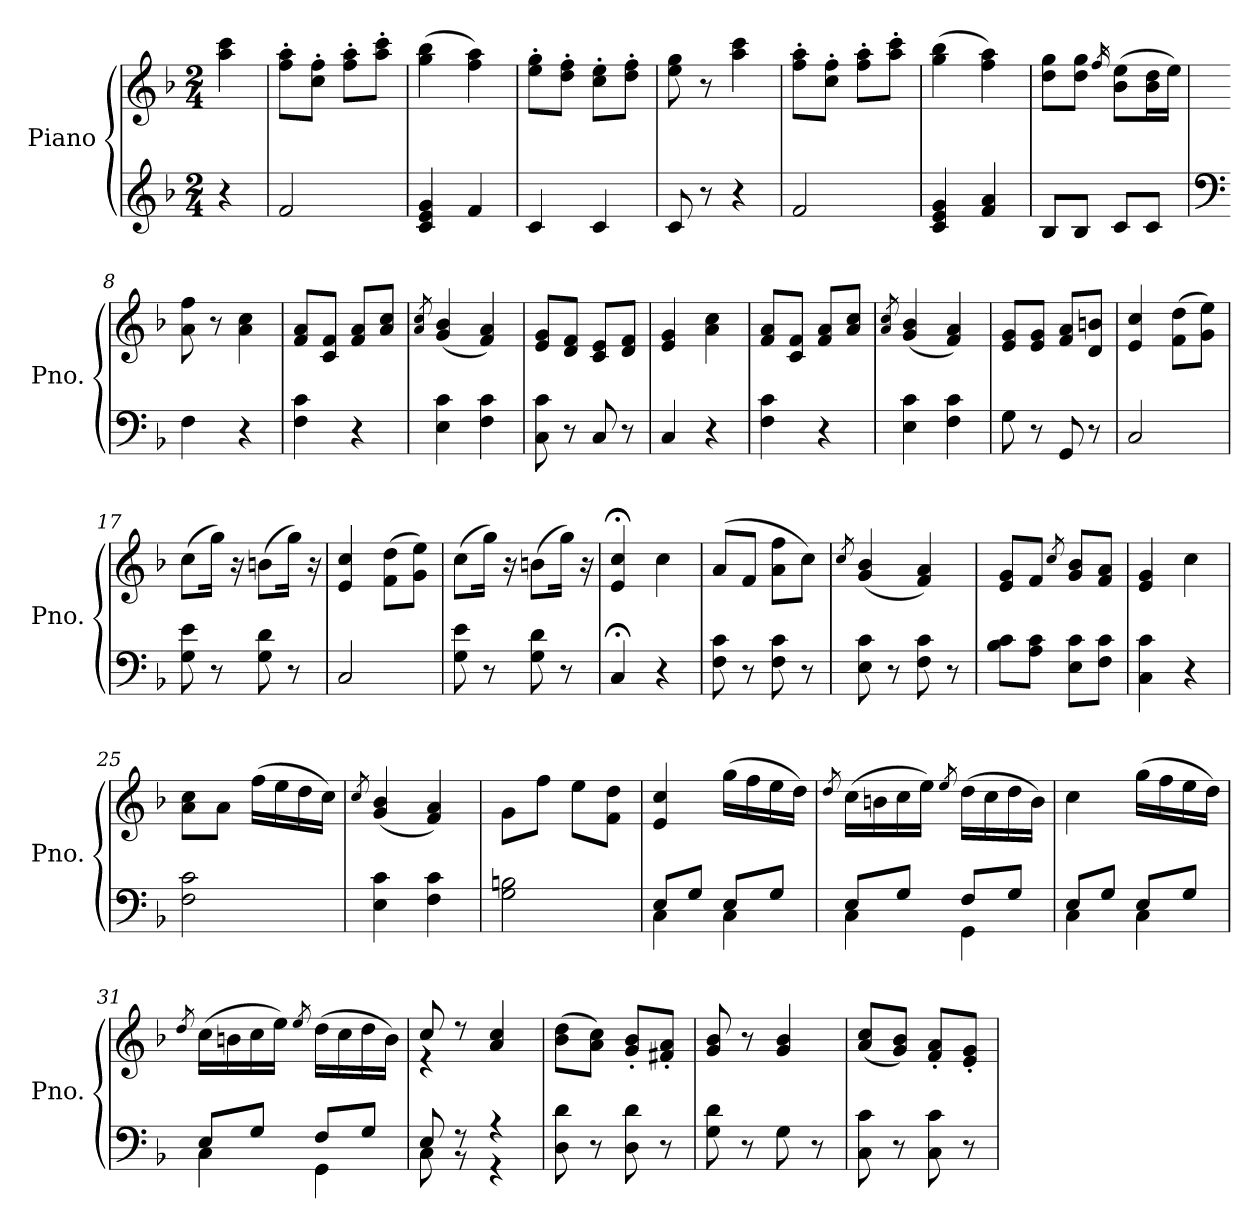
**kern	**kern
*part1	*part1
*staff2	*staff1
*I"Piano	*
*I'Pno.	*
*clefG2	*clefG2
*k[b-]	*k[b-]
*F:	*F:
*M2/4	*M2/4
=	=
4r	4aa\ 4ccc\
=1	=1
2f/	8ff\' 8aa\'L
.	8cc\' 8ff\'J
.	8ff\' 8aa\'L
.	8aa\' 8ccc\'J
=2	=2
4c/ 4e/ 4g/	(>4gg\ 4bb-\
4f/	4ff\ 4aa\)
=3	=3
4c/	8ee\' 8gg\'L
.	8dd\' 8ff\'J
4c/	8cc\' 8ee\'L
.	8dd\' 8ff\'J
=4	=4
8c/	8ee\ 8gg\
8r	8r
4r	4aa\ 4ccc\
=5	=5
2f/	8ff\' 8aa\'L
.	8cc\' 8ff\'J
.	8ff\' 8aa\'L
.	8aa\' 8ccc\'J
=6	=6
4c/ 4e/ 4g/	(>4gg\ 4bb-\
4f/ 4a/	4ff\ 4aa\)
=7	=7
8B-/L	8dd\ 8gg\L
8B-/J	8dd\ 8gg\J
.	16qff/
8c/L	(>8b-\ 8ee\L
8c/J	16b-\ 16dd\L
.	16ee\JJ)
=8	=8
*clefF4	*
4F\	8a\ 8ff\
.	8r
4r	4a\ 4cc\
=9	=9
4F\ 4c\	8f/ 8a/L
.	8c/ 8f/J
4r	8f/ 8a/L
.	8a/ 8cc/J
!!LO:LB:g=z
=10	=10
.	8qa/ 8qcc/
4E\ 4c\	(<4g/ 4b-/
4F\ 4c\	4f/ 4a/)
=11	=11
8C\ 8c\	8e/ 8g/L
8r	8d/ 8f/J
8C/	8c/ 8e/L
8r	8d/ 8f/J
=12	=12
4C/	4e/ 4g/
4r	4a\ 4cc\
=13	=13
4F\ 4c\	8f/ 8a/L
.	8c/ 8f/J
4r	8f/ 8a/L
.	8a/ 8cc/J
=14	=14
.	8qa/ 8qcc/
4E\ 4c\	(<4g/ 4b-/
4F\ 4c\	4f/ 4a/)
=15	=15
8G\	8e/ 8g/L
8r	8e/ 8g/J
8GG/	8f/ 8a/L
8r	8d/ 8bn/J
=16	=16
2C/	4e/ 4cc/
.	(>8f\ 8dd\L
.	8g\ 8ee\J)
=17	=17
8G\ 8e\	(>8cc\L
8r	16gg\Jk)
.	16r
8G\ 8d\	(>8bn\L
8r	16gg\Jk)
.	16r
=18	=18
2C/	4e/ 4cc/
.	(>8f\ 8dd\L
.	8g\ 8ee\J)
=19	=19
8G\ 8e\	(>8cc\L
8r	16gg\Jk)
.	16r
8G\ 8d\	(>8bn\L
8r	16gg\Jk)
.	16r
=20	=20
4C;</	4e/;< 4cc/;<
4r	4cc\
!!LO:LB:g=z
=21	=21
8F\ 8c\	(>8a/L
8r	8f/J
8F\ 8c\	8a\ 8ff\L
8r	8cc\J)
=22	=22
.	8qcc/
8E\ 8c\	(<4g/ 4b-/
8r	.
8F\ 8c\	4f/ 4a/)
8r	.
=23	=23
8B-\ 8c\L	8e/ 8g/L
8A\ 8c\J	8f/J
.	8qcc/
8E\ 8c\L	8g/ 8b-/L
8F\ 8c\J	8f/ 8a/J
=24	=24
4C\ 4c\	4e/ 4g/
4r	4cc\
=25	=25
2F\ 2c\	8a\ 8cc\L
.	8a\J
.	(>16ff\LL
.	16ee\
.	16dd\
.	16cc\JJ)
=26	=26
.	8qcc/
4E\ 4c\	(<4g/ 4b-/
4F\ 4c\	4f/ 4a/)
=27	=27
2G\ 2Bn\	8g\L
.	8ff\J
.	8ee\L
.	8f\ 8dd\J
=28	=28
*^	*
8E/L	4C\	4e/ 4cc/
8G/J	.	.
8E/L	4C\	(>16gg\LL
.	.	16ff\
8G/J	.	16ee\
.	.	16dd\JJ)
!!LO:LB:g=z
=29	=29	=29
.	.	8qdd/
8E/L	4C\	(>16cc\LL
.	.	16bn\
8G/J	.	16cc\
.	.	16ee\JJ)
.	.	8qee/
8F/L	4GG\	(>16dd\LL
.	.	16cc\
8G/J	.	16dd\
.	.	16b\JJ)
=30	=30	=30
8E/L	4C\	4cc\
8G/J	.	.
8E/L	4C\	(>16gg\LL
.	.	16ff\
8G/J	.	16ee\
.	.	16dd\JJ)
=31	=31	=31
.	.	8qdd/
8E/L	4C\	(>16cc\LL
.	.	16bn\
8G/J	.	16cc\
.	.	16ee\JJ)
.	.	8qee/
8F/L	4GG\	(>16dd\LL
.	.	16cc\
8G/J	.	16dd\
.	.	16b\JJ)
=32	=32	=32
*	*	*^
8E/	8C\	8cc/	4r
8r	8r	8r	.
4r	4r	4a/ 4cc/	4ryy
*v	*v	*	*
*	*v	*v
=33	=33
8D\ 8d\	(>8b-\ 8dd\L
8r	8a\ 8cc\J)
8D\ 8d\	8g/' 8b-/'L
8r	8f#X/' 8a/'J
=34	=34
8G\ 8d\	8g/ 8b-/
8r	8r
8G\	4g/ 4b-/
8r	.
=35	=35
8C\ 8c\	(<8a/ 8cc/L
8r	8g/ 8b-/J)
8C\ 8c\	8f/' 8a/'L
8r	8e/' 8g/'J
=	=
*-	*-
